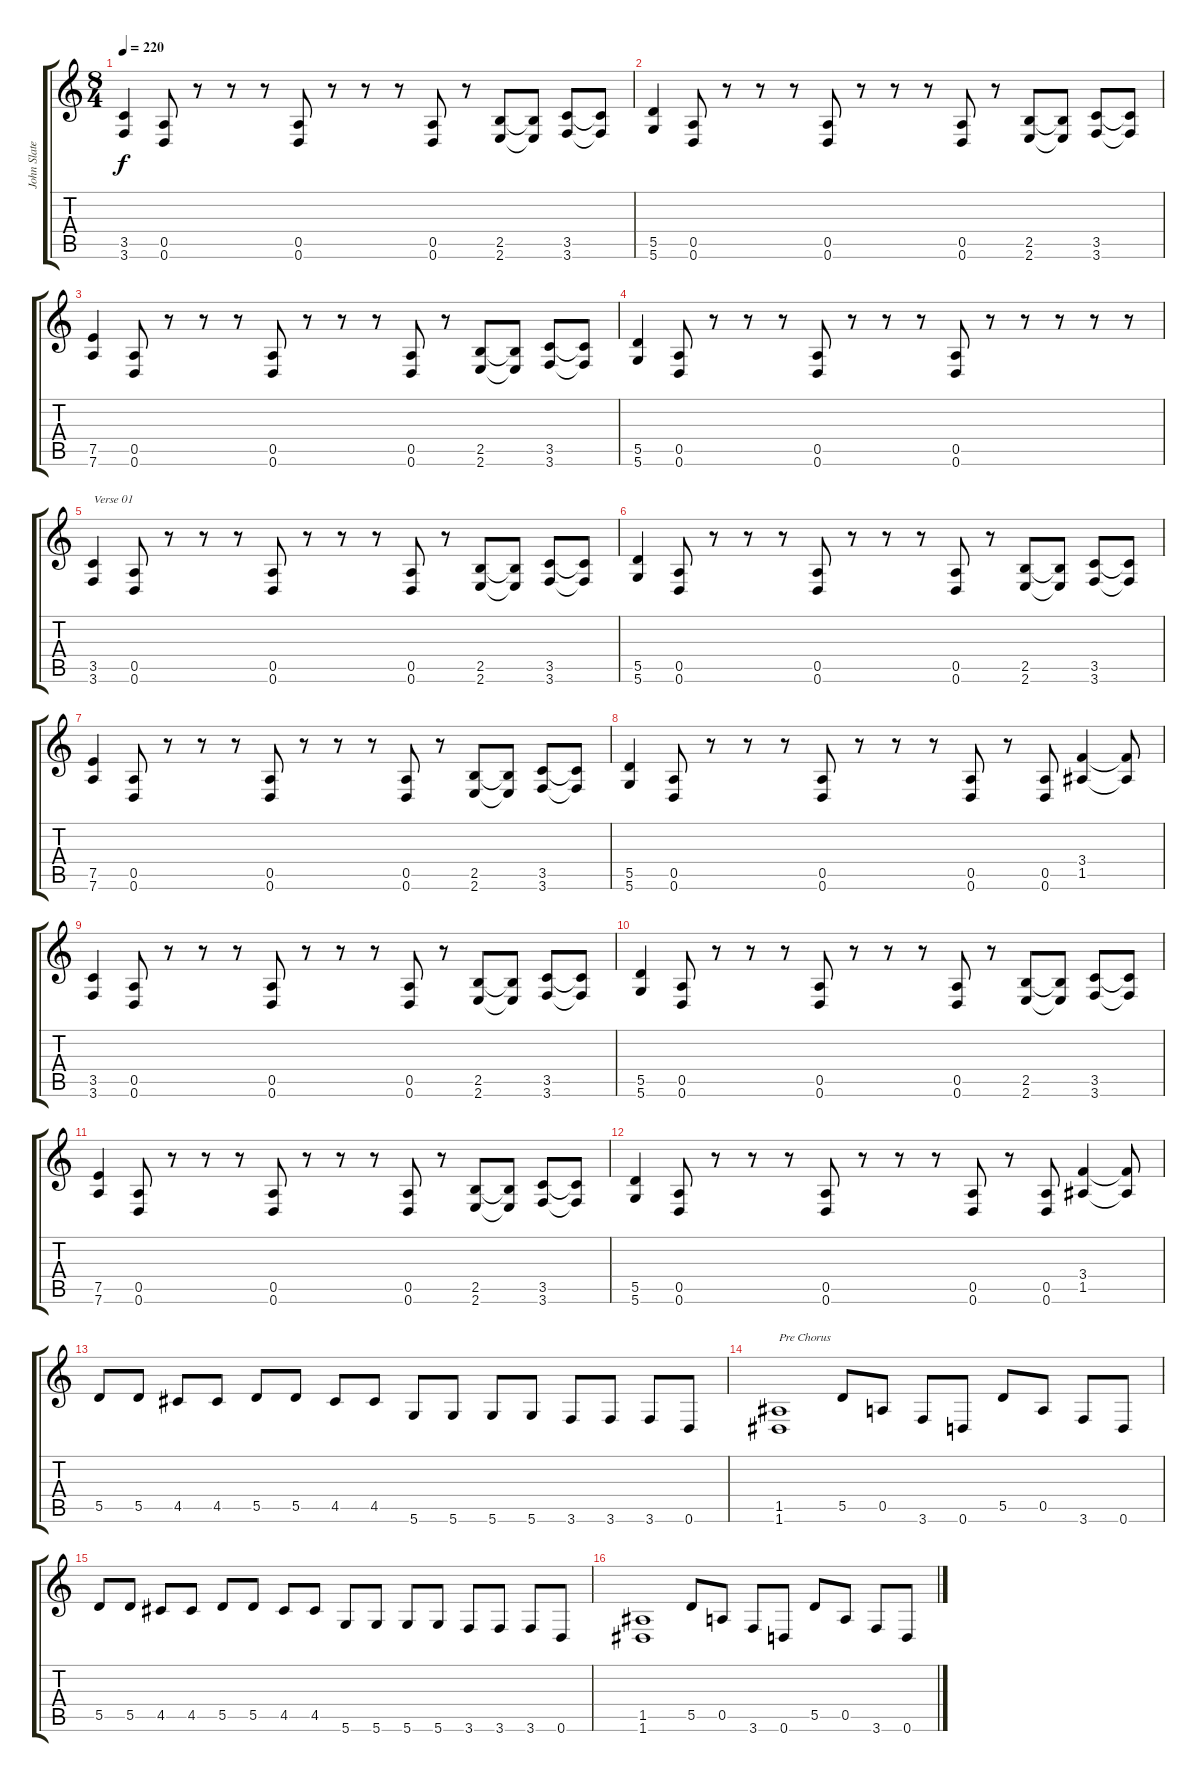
\track ("John Slater" "John Slate") {instrument distortionguitar}
\staff {score tabs}
\tuning (E4 B3 G3 D3 A2 D2) {hide}
\ts (8 4)
\tempo 220
\clef g2
\ks c
(3.5 3.6).4{dy f} (0.5 0.6).8 r.8 r.8 r.8 (0.5 0.6).8 r.8 r.8 r.8 (0.5 0.6).8 r.8 (2.5 2.6).8 (2.5{t} 2.6{t}).8 (3.5 3.6).8 (3.5{t} 3.6{t}).8 |
(5.5 5.6).4 (0.5 0.6).8 r.8 r.8 r.8 (0.5 0.6).8 r.8 r.8 r.8 (0.5 0.6).8 r.8 (2.5 2.6).8 (2.5{t} 2.6{t}).8 (3.5 3.6).8 (3.5{t} 3.6{t}).8 |
(7.5 7.6).4 (0.5 0.6).8 r.8 r.8 r.8 (0.5 0.6).8 r.8 r.8 r.8 (0.5 0.6).8 r.8 (2.5 2.6).8 (2.5{t} 2.6{t}).8 (3.5 3.6).8 (3.5{t} 3.6{t}).8 |
(5.5 5.6).4 (0.5 0.6).8 r.8 r.8 r.8 (0.5 0.6).8 r.8 r.8 r.8 (0.5 0.6).8 r.8 r.8 r.8 r.8 r.8 |
(3.5 3.6).4{txt "Verse 01"} (0.5 0.6).8 r.8 r.8 r.8 (0.5 0.6).8 r.8 r.8 r.8 (0.5 0.6).8 r.8 (2.5 2.6).8 (2.5{t} 2.6{t}).8 (3.5 3.6).8 (3.5{t} 3.6{t}).8 |
(5.5 5.6).4 (0.5 0.6).8 r.8 r.8 r.8 (0.5 0.6).8 r.8 r.8 r.8 (0.5 0.6).8 r.8 (2.5 2.6).8 (2.5{t} 2.6{t}).8 (3.5 3.6).8 (3.5{t} 3.6{t}).8 |
(7.5 7.6).4 (0.5 0.6).8 r.8 r.8 r.8 (0.5 0.6).8 r.8 r.8 r.8 (0.5 0.6).8 r.8 (2.5 2.6).8 (2.5{t} 2.6{t}).8 (3.5 3.6).8 (3.5{t} 3.6{t}).8 |
(5.5 5.6).4 (0.5 0.6).8 r.8 r.8 r.8 (0.5 0.6).8 r.8 r.8 r.8 (0.5 0.6).8 r.8 (0.5 0.6).8 (3.4 1.5).4 (3.4{t} 1.5{t}).8 |
(3.5 3.6).4 (0.5 0.6).8 r.8 r.8 r.8 (0.5 0.6).8 r.8 r.8 r.8 (0.5 0.6).8 r.8 (2.5 2.6).8 (2.5{t} 2.6{t}).8 (3.5 3.6).8 (3.5{t} 3.6{t}).8 |
(5.5 5.6).4 (0.5 0.6).8 r.8 r.8 r.8 (0.5 0.6).8 r.8 r.8 r.8 (0.5 0.6).8 r.8 (2.5 2.6).8 (2.5{t} 2.6{t}).8 (3.5 3.6).8 (3.5{t} 3.6{t}).8 |
(7.5 7.6).4 (0.5 0.6).8 r.8 r.8 r.8 (0.5 0.6).8 r.8 r.8 r.8 (0.5 0.6).8 r.8 (2.5 2.6).8 (2.5{t} 2.6{t}).8 (3.5 3.6).8 (3.5{t} 3.6{t}).8 |
(5.5 5.6).4 (0.5 0.6).8 r.8 r.8 r.8 (0.5 0.6).8 r.8 r.8 r.8 (0.5 0.6).8 r.8 (0.5 0.6).8 (3.4 1.5).4 (3.4{t} 1.5{t}).8 |
5.5.8 5.5.8 4.5.8 4.5.8 5.5.8 5.5.8 4.5.8 4.5.8 5.6.8 5.6.8 5.6.8 5.6.8 3.6.8 3.6.8 3.6.8 0.6.8 |
(1.5 1.6).1{txt "Pre Chorus"} 5.5.8 0.5.8 3.6.8 0.6.8 5.5.8 0.5.8 3.6.8 0.6.8 |
5.5.8 5.5.8 4.5.8 4.5.8 5.5.8 5.5.8 4.5.8 4.5.8 5.6.8 5.6.8 5.6.8 5.6.8 3.6.8 3.6.8 3.6.8 0.6.8 |
(1.5 1.6).1 5.5.8 0.5.8 3.6.8 0.6.8 5.5.8 0.5.8 3.6.8 0.6.8
